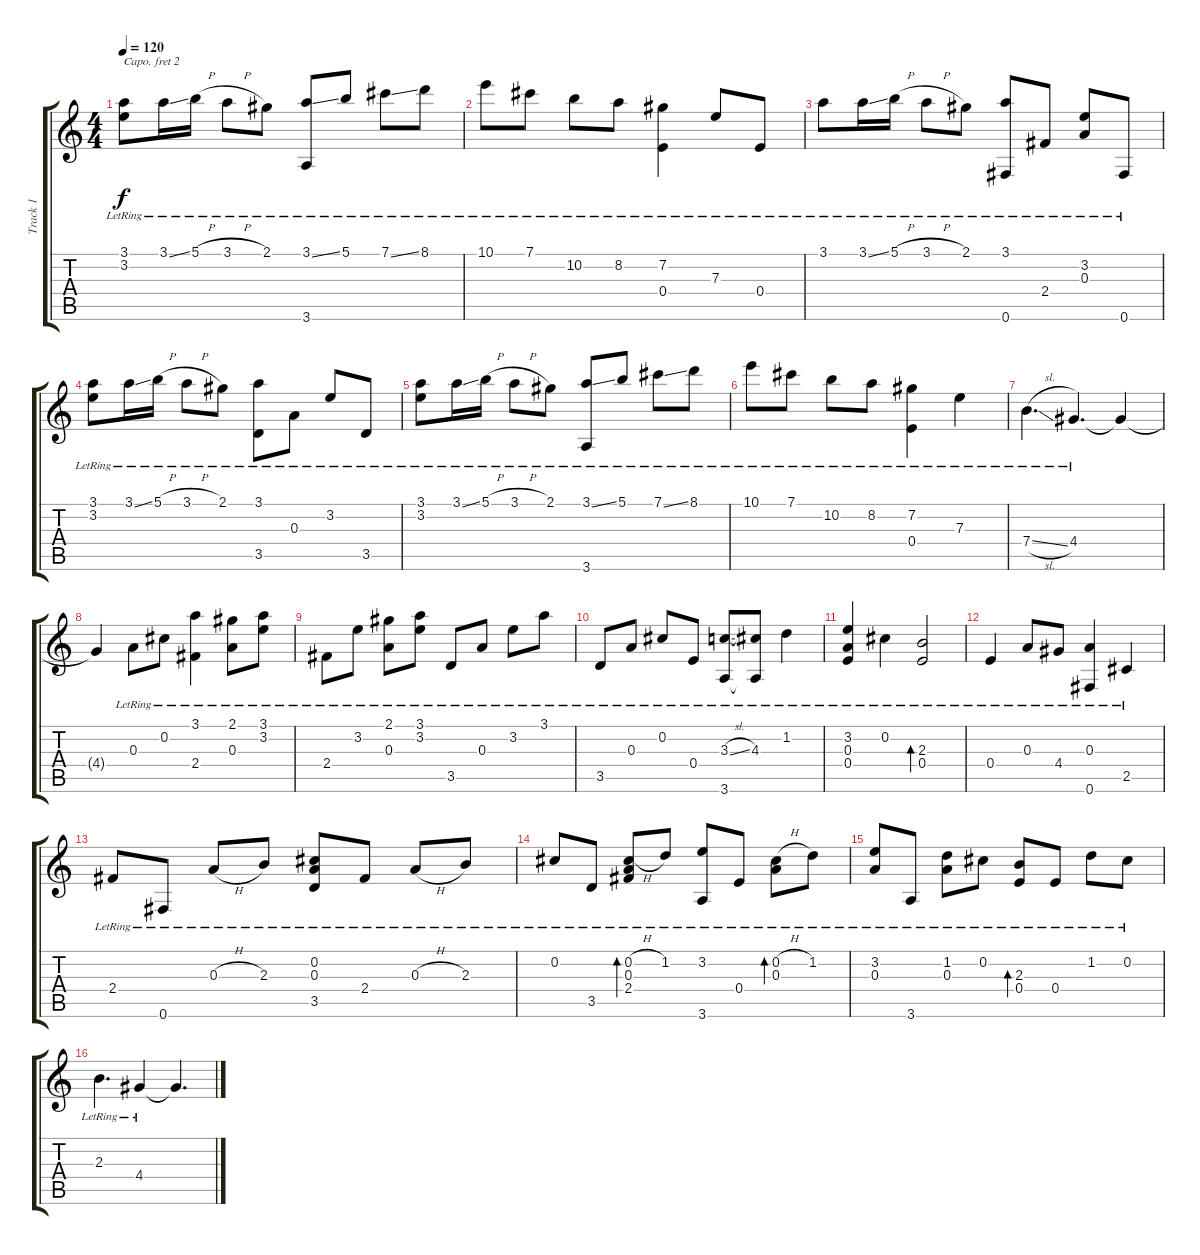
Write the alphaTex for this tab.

\track ("Track 1" "Track 1") {instrument acousticguitarsteel}
\staff {score tabs}
\capo 2
\tuning (E4 B3 G3 D3 A2 E2) {hide}
\ts (4 4)
\tempo 120
\clef g2
\ks c
(3.1{lr} 3.2{lr}).8{dy f} 3.1{ss lr}.16 5.1{h lr}.16 3.1{h lr}.8 2.1{lr}.8 (3.1{ss lr} 3.6{lr}).8 5.1{lr}.8 7.1{ss lr}.8 8.1{lr}.8 |
10.1{lr}.8 7.1{lr}.8 10.2{lr}.8 8.2{lr}.8 (7.2{lr} 0.4{lr}).4 7.3{lr}.8 0.4{lr}.8 |
3.1{lr}.8 3.1{ss lr}.16 5.1{h lr}.16 3.1{h lr}.8 2.1{lr}.8 (3.1{lr} 0.6{lr}).8 2.4{lr}.8 (3.2{lr} 0.3{lr}).8 0.6{lr}.8 |
(3.1{lr} 3.2{lr}).8 3.1{ss lr}.16 5.1{h lr}.16 3.1{h lr}.8 2.1{lr}.8 (3.1{lr} 3.5{lr}).8 0.3{lr}.8 3.2{lr}.8 3.5{lr}.8 |
(3.1{lr} 3.2{lr}).8 3.1{ss lr}.16 5.1{h lr}.16 3.1{h lr}.8 2.1{lr}.8 (3.1{ss lr} 3.6{lr}).8 5.1{lr}.8 7.1{ss lr}.8 8.1{lr}.8 |
10.1{lr}.8 7.1{lr}.8 10.2{lr}.8 8.2{lr}.8 (7.2{lr} 0.4{lr}).4 7.3{lr}.4 |
7.4{sl lr}.4{d} 4.4{lr}.4{d} 4.4{t}.4 |
4.4{t}.4 0.3{lr}.8 0.2{lr}.8 (3.1{lr} 2.4{lr}).4 (2.1{lr} 0.3{lr}).8 (3.1{lr} 3.2{lr}).8 |
2.4{lr}.8 3.2{lr}.8 (2.1{lr} 0.3{lr}).8 (3.1{lr} 3.2{lr}).8 3.5{lr}.8 0.3{lr}.8 3.2{lr}.8 3.1{lr}.8 |
3.5{lr}.8 0.3{lr}.8 0.2{lr}.8 0.4{lr}.8 (3.3{sl lr} 3.6{lr}).8 (4.3{lr} 3.6{t}).8 1.2{lr}.4 |
(3.2{lr} 0.3{lr} 0.4{lr}).4 0.2{lr}.4 (2.3{lr} 0.4{lr}).2{bd 120} |
0.4{lr}.4 0.3{lr}.8 4.4{lr}.8 (0.3{lr} 0.6{lr}).4 2.5{lr}.4 |
2.4{lr}.8 0.6{lr}.8 0.3{h lr}.8 2.3{lr}.8 (0.2{lr} 0.3{lr} 3.5{lr}).8 2.4{lr}.8 0.3{h lr}.8 2.3{lr}.8 |
0.2{lr}.8 3.5{lr}.8 (0.2{h lr} 0.3{lr} 2.4{lr}).8{bd 480} 1.2{lr}.8 (3.2{lr} 3.6{lr}).8 0.4{lr}.8 (0.2{h lr} 0.3{lr}).8{bd 120} 1.2{lr}.8 |
(3.2{lr} 0.3{lr}).8 3.6{lr}.8 (1.2{lr} 0.3{lr}).8 0.2{lr}.8 (2.3{lr} 0.4{lr}).8{bd 480} 0.4{lr}.8 1.2{lr}.8 0.2{lr}.8 |
2.3{lr}.4{d} 4.4{lr}.4 4.4{t}.4{d}
